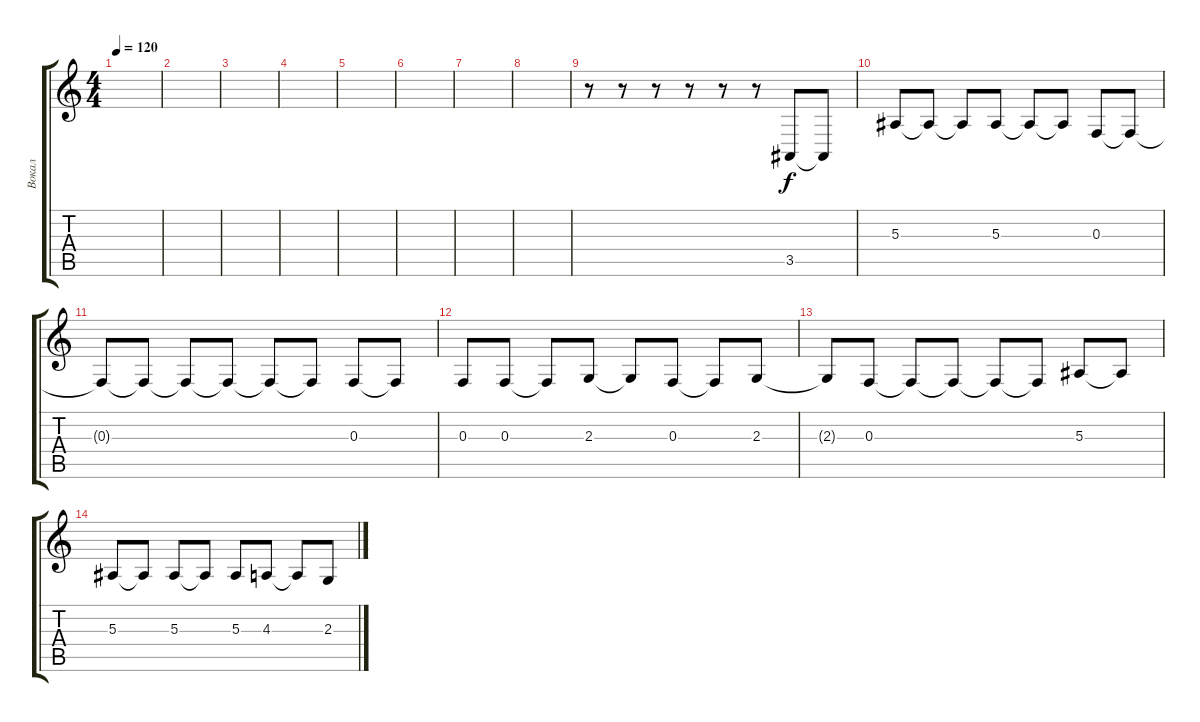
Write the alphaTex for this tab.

\track ("Вокал" "Вокал") {instrument electricgrandpiano}
\staff {score tabs}
\tuning (D4 A3 F3 C3 G2 D2) {hide}
\ts (4 4)
\tempo 120
\clef g2
\ks c
|
|
|
|
|
|
|
|
r.8 r.8 r.8 r.8 r.8 r.8 3.5.8 3.5{t}.8 |
5.3.8 5.3{t}.8 5.3{t}.8 5.3.8 5.3{t}.8 5.3{t}.8 0.3.8 0.3{t}.8 |
0.3{t}.8 0.3{t}.8 0.3{t}.8 0.3{t}.8 0.3{t}.8 0.3{t}.8 0.3.8 0.3{t}.8 |
0.3.8 0.3.8 0.3{t}.8 2.3.8 2.3{t}.8 0.3.8 0.3{t}.8 2.3.8 |
2.3{t}.8 0.3.8 0.3{t}.8 0.3{t}.8 0.3{t}.8 0.3{t}.8 5.3.8 5.3{t}.8 |
5.3.8 5.3{t}.8 5.3.8 5.3{t}.8 5.3.8 4.3.8 4.3{t}.8 2.3.8
